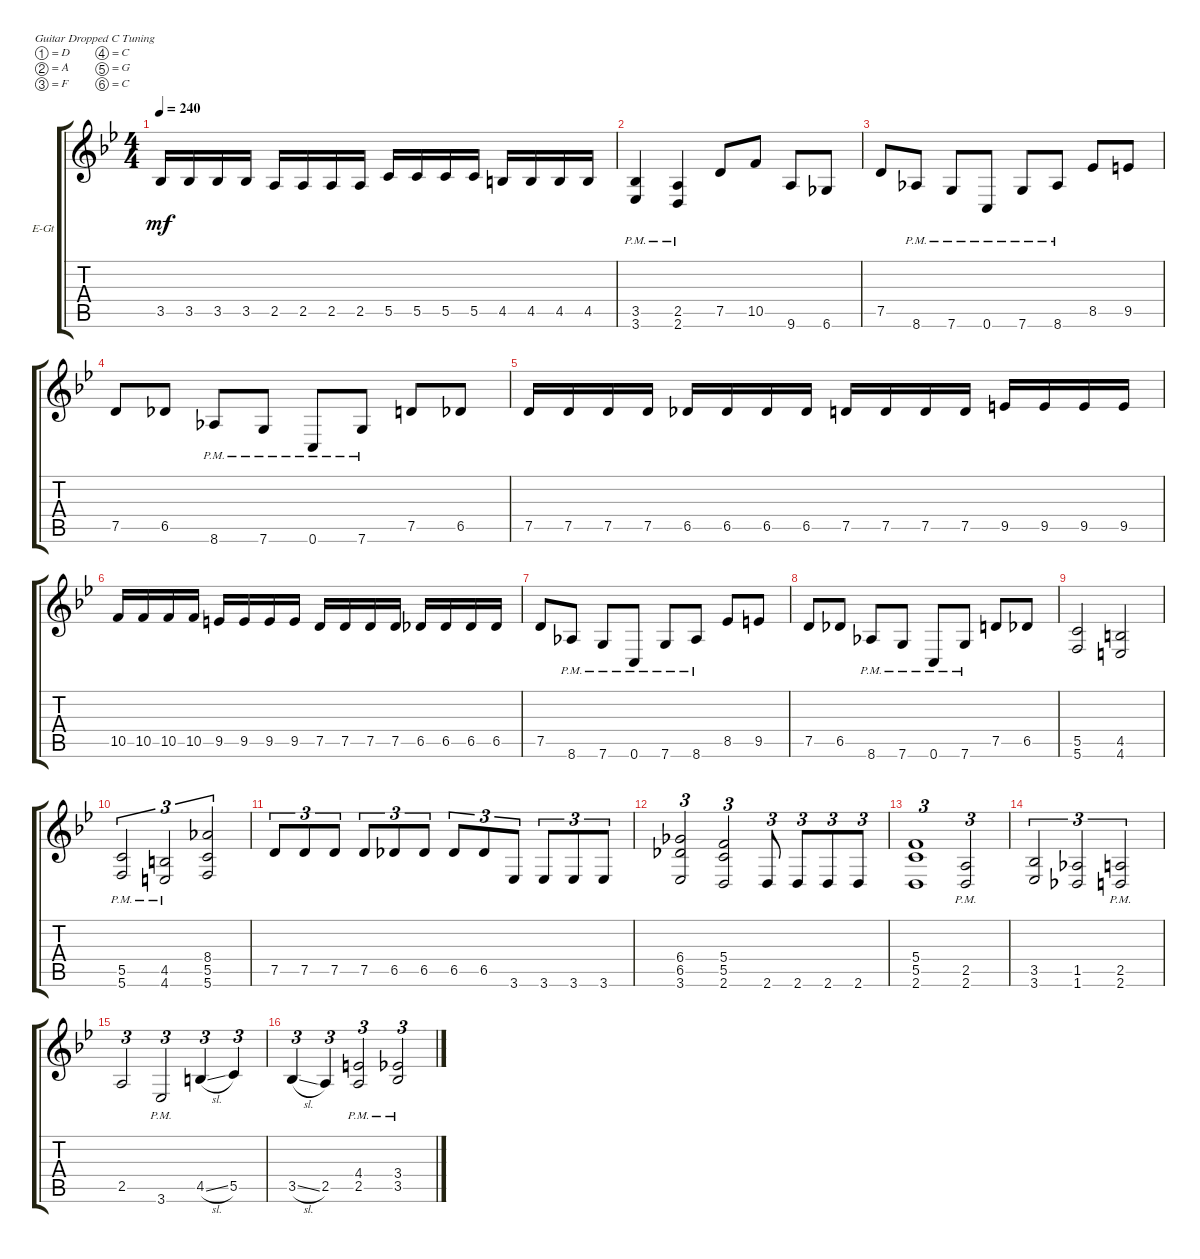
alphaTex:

\defaultSystemsLayout 4
\bracketExtendMode groupsimilarinstruments
\firstSystemTrackNameOrientation horizontal
\otherSystemsTrackNameOrientation horizontal
\track ("Electric Guitar" "E-Gt") {instrument overdrivenguitar}
\staff {score tabs}
\tuning (D4 A3 F3 C3 G2 C2)
\ts (4 4)
\tempo 240
\clef g2
\ks bb
3.5{acc forcenatural}.16{dy mf beam Up} 3.5{acc forcenatural}.16{beam Up} 3.5{acc forcenatural}.16{beam Up} 3.5{acc forcenatural}.16{beam Up} 2.5{acc forcenatural}.16{beam Up} 2.5{acc forcenatural}.16{beam Up} 2.5{acc forcenatural}.16{beam Up} 2.5{acc forcenatural}.16{beam Up} 5.5{acc forcenatural}.16{beam Up} 5.5{acc forcenatural}.16{beam Up} 5.5{acc forcenatural}.16{beam Up} 5.5{acc forcenatural}.16{beam Up} 4.5{acc #}.16{beam Up} 4.5{acc #}.16{beam Up} 4.5{acc #}.16{beam Up} 4.5{acc #}.16{beam Up} |
(3.6{pm acc forcenatural} 3.5{pm acc forcenatural}).4{beam Up} (2.6{pm acc forcenatural} 2.5{pm acc forcenatural}).4{beam Up} 7.5{acc forcenatural}.8{beam Up} 10.5{acc forcenatural}.8{beam Up} 9.6{acc forcenatural}.8{beam Up} 6.6{acc b}.8{beam Up} |
7.5{acc forcenatural}.8{beam Up} 8.6{pm acc b}.8{beam Up} 7.6{pm acc forcenatural}.8{beam Up} 0.6{pm acc forcenatural}.8{beam Up} 7.6{pm acc forcenatural}.8{beam Up} 8.6{pm acc b}.8{beam Up} 8.5{acc forcenatural}.8{beam Up} 9.5{acc #}.8{beam Up} |
7.5{acc forcenatural}.8{beam Up} 6.5{acc b}.8{beam Up} 8.6{pm acc b}.8{beam Up} 7.6{pm acc forcenatural}.8{beam Up} 0.6{pm acc forcenatural}.8{beam Up} 7.6{pm acc forcenatural}.8{beam Up} 7.5{acc forcenatural}.8{beam Up} 6.5{acc b}.8{beam Up} |
7.5{acc forcenatural}.16{beam Up} 7.5{acc forcenatural}.16{beam Up} 7.5{acc forcenatural}.16{beam Up} 7.5{acc forcenatural}.16{beam Up} 6.5{acc b}.16{beam Up} 6.5{acc b}.16{beam Up} 6.5{acc b}.16{beam Up} 6.5{acc b}.16{beam Up} 7.5{acc forcenatural}.16{beam Up} 7.5{acc forcenatural}.16{beam Up} 7.5{acc forcenatural}.16{beam Up} 7.5{acc forcenatural}.16{beam Up} 9.5{acc #}.16{beam Up} 9.5{acc #}.16{beam Up} 9.5{acc #}.16{beam Up} 9.5{acc #}.16{beam Up} |
10.5{acc forcenatural}.16{beam Up} 10.5{acc forcenatural}.16{beam Up} 10.5{acc forcenatural}.16{beam Up} 10.5{acc forcenatural}.16{beam Up} 9.5{acc #}.16{beam Up} 9.5{acc #}.16{beam Up} 9.5{acc #}.16{beam Up} 9.5{acc #}.16{beam Up} 7.5{acc forcenatural}.16{beam Up} 7.5{acc forcenatural}.16{beam Up} 7.5{acc forcenatural}.16{beam Up} 7.5{acc forcenatural}.16{beam Up} 6.5{acc b}.16{beam Up} 6.5{acc b}.16{beam Up} 6.5{acc b}.16{beam Up} 6.5{acc b}.16{beam Up} |
7.5{acc forcenatural}.8{beam Up} 8.6{pm acc b}.8{beam Up} 7.6{pm acc forcenatural}.8{beam Up} 0.6{pm acc forcenatural}.8{beam Up} 7.6{pm acc forcenatural}.8{beam Up} 8.6{pm acc b}.8{beam Up} 8.5{acc forcenatural}.8{beam Up} 9.5{acc #}.8{beam Up} |
7.5{acc forcenatural}.8{beam Up} 6.5{acc b}.8{beam Up} 8.6{pm acc b}.8{beam Up} 7.6{pm acc forcenatural}.8{beam Up} 0.6{pm acc forcenatural}.8{beam Up} 7.6{pm acc forcenatural}.8{beam Up} 7.5{acc forcenatural}.8{beam Up} 6.5{acc b}.8{beam Up} |
(5.6{acc forcenatural} 5.5{acc forcenatural}).2{beam Up} (4.6{acc #} 4.5{acc #}).2{beam Up} |
(5.6{pm acc forcenatural} 5.5{pm acc forcenatural}).2{tu (3 2) beam Up} (4.6{pm acc #} 4.5{pm acc #}).2{tu (3 2) beam Up} (5.6{acc forcenatural} 5.5{acc forcenatural} 8.4{acc b}).2{tu (3 2) beam Up} |
7.5{acc forcenatural}.8{tu (3 2) beam Up} 7.5{acc forcenatural}.8{tu (3 2) beam Up} 7.5{acc forcenatural}.8{tu (3 2) beam Up} 7.5{acc forcenatural}.8{tu (3 2) beam Up} 6.5{acc b}.8{tu (3 2) beam Up} 6.5{acc b}.8{tu (3 2) beam Up} 6.5{acc b}.8{tu (3 2) beam Up} 6.5{acc b}.8{tu (3 2) beam Up} 3.6{acc forcenatural}.8{tu (3 2) beam Up} 3.6{acc forcenatural}.8{tu (3 2) beam Up} 3.6{acc forcenatural}.8{tu (3 2) beam Up} 3.6{acc forcenatural}.8{tu (3 2) beam Up} |
(3.6{acc forcenatural} 6.5{acc b} 6.4{acc b}).2{tu (3 2) beam Up} (2.6{acc forcenatural} 5.5{acc forcenatural} 5.4{acc forcenatural}).2{tu (3 2) beam Up} 2.6{acc forcenatural}.8{tu (3 2) beam Up} 2.6{acc forcenatural}.8{tu (3 2) beam Up} 2.6{acc forcenatural}.8{tu (3 2) beam Up} 2.6{acc forcenatural}.8{tu (3 2) beam Up} |
(2.6{acc forcenatural} 5.5{acc forcenatural} 5.4{acc forcenatural}).1{tu (3 2) beam Up} (2.6{pm acc forcenatural} 2.5{pm acc forcenatural}).2{tu (3 2) beam Up} |
(3.6{acc forcenatural} 3.5{acc forcenatural}).2{tu (3 2) beam Up} (1.6{acc b} 1.5{acc b}).2{tu (3 2) beam Up} (2.6{pm acc forcenatural} 2.5{pm acc forcenatural}).2{tu (3 2) beam Up} |
2.5{acc forcenatural}.2{tu (3 2) beam Up} 3.6{pm acc forcenatural}.2{tu (3 2) beam Up} 4.5{sl acc #}.4{tu (3 2) beam Up} 5.5{acc forcenatural}.4{tu (3 2) beam Up} |
3.5{sl acc forcenatural}.4{tu (3 2) beam Up} 2.5{acc forcenatural}.4{tu (3 2) beam Up} (2.5{pm acc forcenatural} 4.4{pm acc #}).2{tu (3 2) beam Up} (3.4{pm acc forcenatural} 3.5{pm acc forcenatural}).2{tu (3 2) beam Up}
